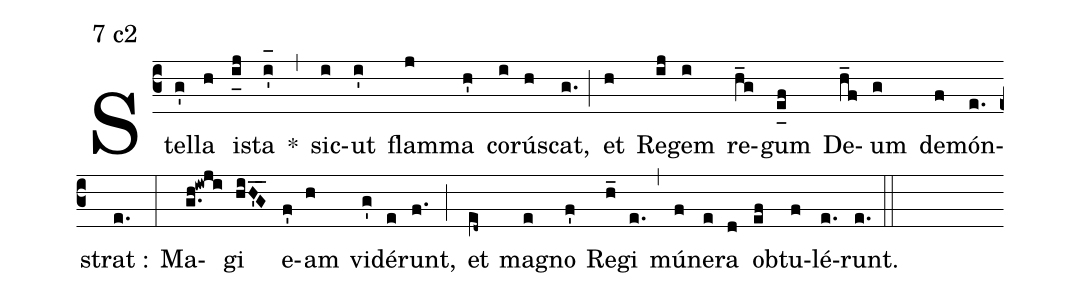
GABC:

mode:7 c2;
%%
(c3) Stel(g')la(h) i(i_[uh:l]j)sta(i'_[oh:h]) *(,) sic(i)ut(i') flam(j)ma(h') co(i)rú(h)scat,(g.) (;) et(h) Re(ij)gem(i) re(h_g)gum(e_[uh:l]f) De(h_f)um(g) de(f)món(e.)strat :(e.) (:) Ma(g.h!iwji)gi(hiH'_G_) e(f')am(h) vi(g')dé(e)runt,(f.) (;) et(e[ll:1]d~) ma(e)gno(f') Re(h_)gi(e.) (,) mú(f)ne(e)ra(d) ob(ef)tu(f)lé(e.)runt.(e.) (::)
